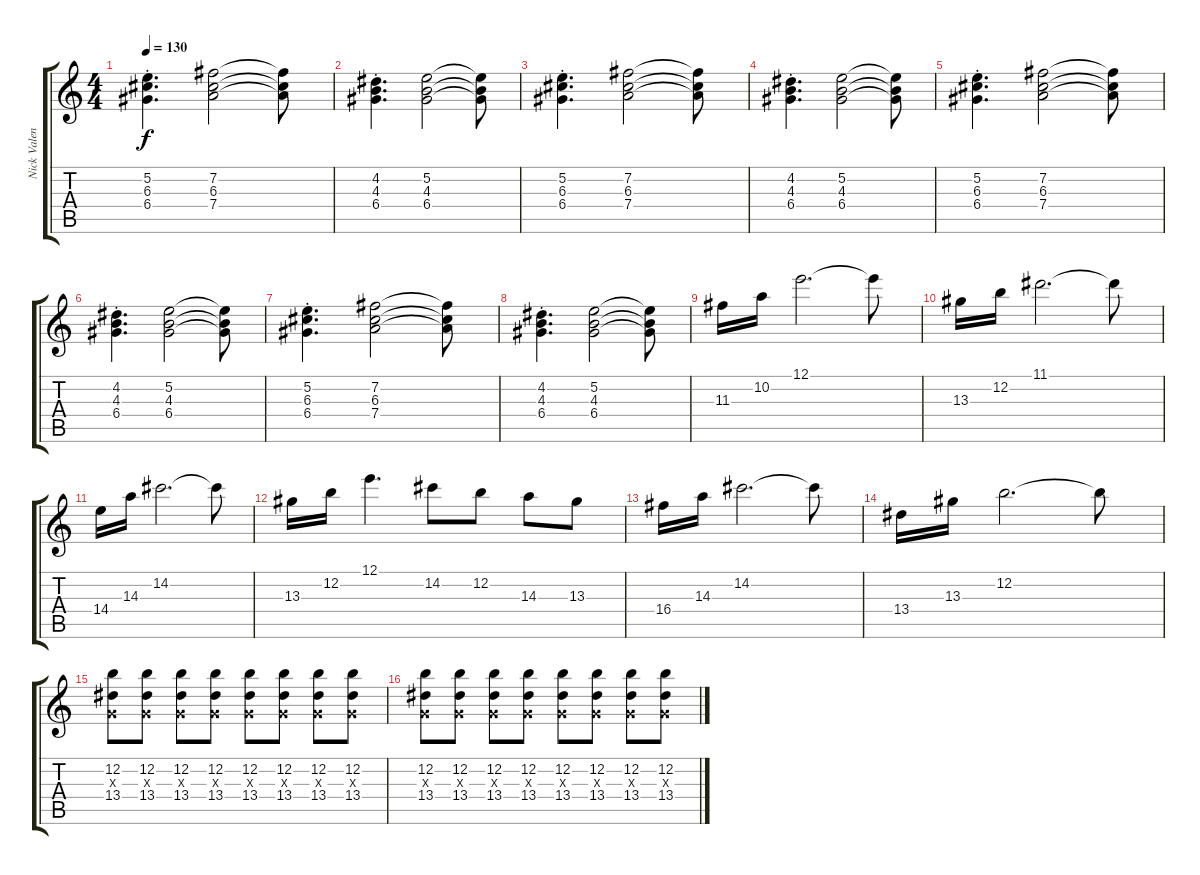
\track ("Nick Valensi" "Nick Valen") {instrument distortionguitar}
\staff {score tabs}
\tuning (E4 B3 G3 D3 A2 E2) {hide}
\ts (4 4)
\tempo 130
\clef g2
\ks c
(5.2{st} 6.3{st} 6.4{st}).4{d dy f} (7.2 6.3 7.4).2 (7.2{t} 6.3{t} 7.4{t}).8 |
(4.2{st} 4.3{st} 6.4{st}).4{d} (5.2 4.3 6.4).2 (5.2{t} 4.3{t} 6.4{t}).8 |
(5.2{st} 6.3{st} 6.4{st}).4{d} (7.2 6.3 7.4).2 (7.2{t} 6.3{t} 7.4{t}).8 |
(4.2{st} 4.3{st} 6.4{st}).4{d} (5.2 4.3 6.4).2 (5.2{t} 4.3{t} 6.4{t}).8 |
(5.2{st} 6.3{st} 6.4{st}).4{d} (7.2 6.3 7.4).2 (7.2{t} 6.3{t} 7.4{t}).8 |
(4.2{st} 4.3{st} 6.4{st}).4{d} (5.2 4.3 6.4).2 (5.2{t} 4.3{t} 6.4{t}).8 |
(5.2{st} 6.3{st} 6.4{st}).4{d} (7.2 6.3 7.4).2 (7.2{t} 6.3{t} 7.4{t}).8 |
(4.2{st} 4.3{st} 6.4{st}).4{d} (5.2 4.3 6.4).2 (5.2{t} 4.3{t} 6.4{t}).8 |
11.3.16 10.2.16 12.1.2{d} 12.1{t}.8 |
13.3.16 12.2.16 11.1.2{d} 11.1{t}.8 |
14.4.16 14.3.16 14.2.2{d} 14.2{t}.8 |
13.3.16 12.2.16 12.1.4{d} 14.2.8 12.2.8 14.3.8 13.3.8 |
16.4.16 14.3.16 14.2.2{d} 14.2{t}.8 |
13.4.16 13.3.16 12.2.2{d} 12.2{t}.8 |
(12.2 0.3{x} 13.4).8 (12.2 0.3{x} 13.4).8 (12.2 0.3{x} 13.4).8 (12.2 0.3{x} 13.4).8 (12.2 0.3{x} 13.4).8 (12.2 0.3{x} 13.4).8 (12.2 0.3{x} 13.4).8 (12.2 0.3{x} 13.4).8 |
(12.2 0.3{x} 13.4).8 (12.2 0.3{x} 13.4).8 (12.2 0.3{x} 13.4).8 (12.2 0.3{x} 13.4).8 (12.2 0.3{x} 13.4).8 (12.2 0.3{x} 13.4).8 (12.2 0.3{x} 13.4).8 (12.2 0.3{x} 13.4).8
